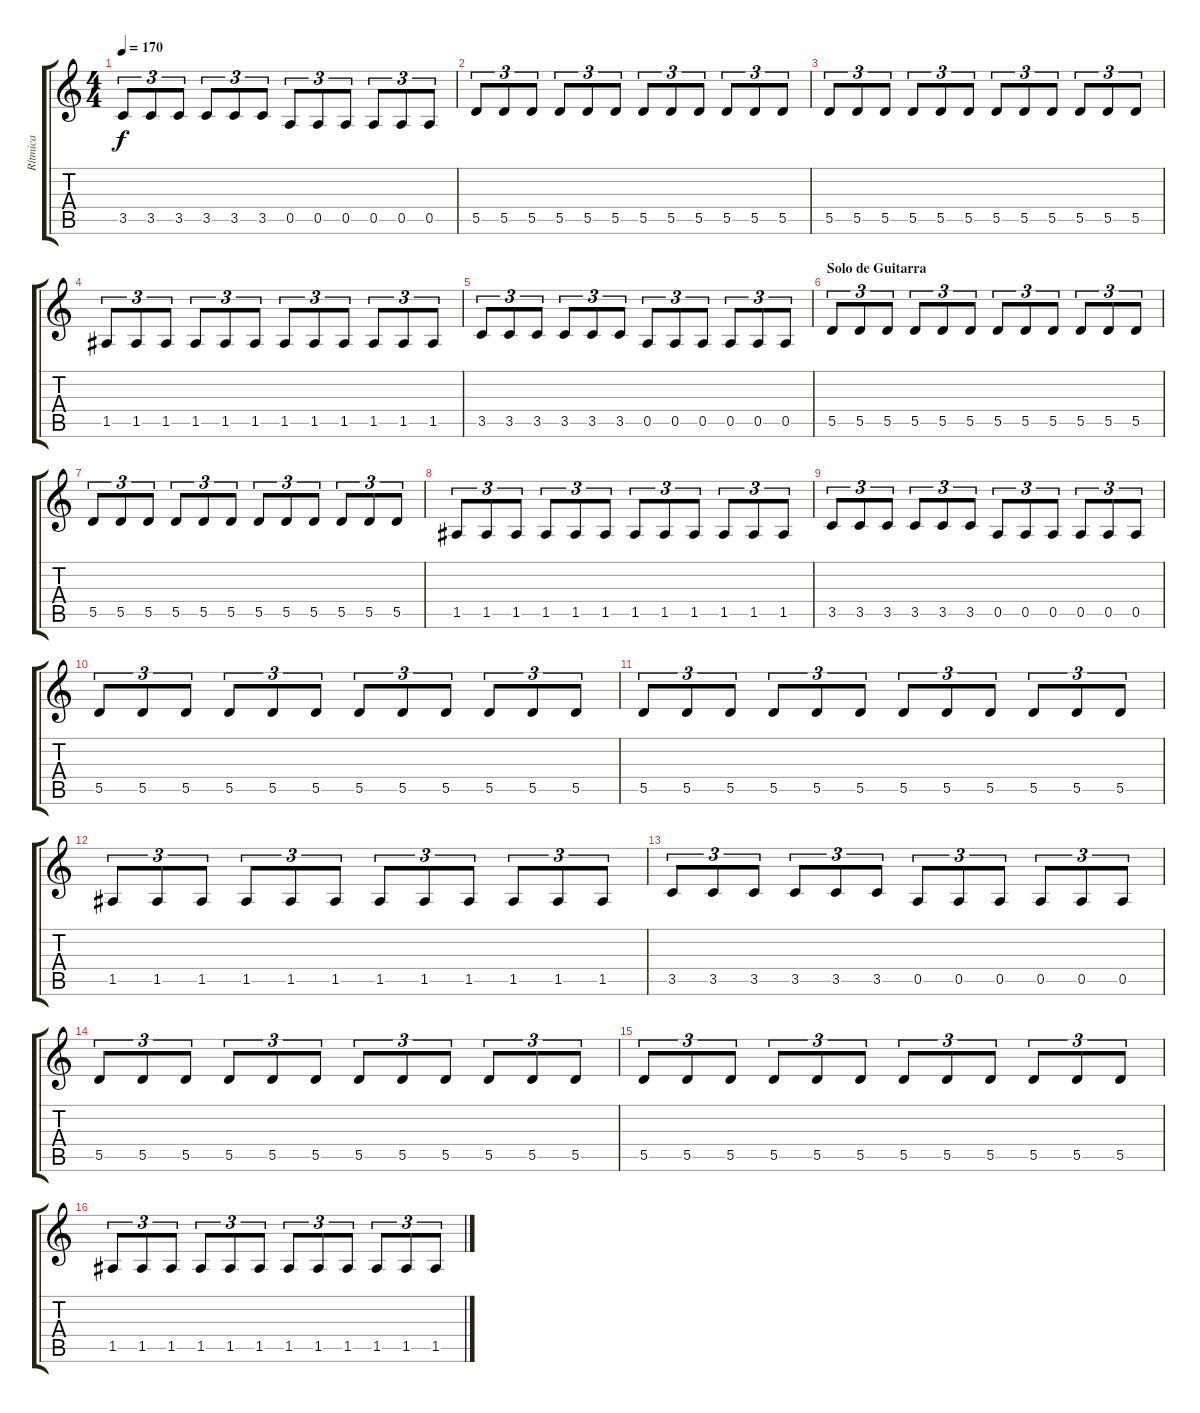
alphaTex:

\track ("Rítmica" "Rítmica") {instrument distortionguitar}
\staff {score tabs}
\tuning (E4 B3 G3 D3 A2 E2) {hide}
\ts (4 4)
\tempo 170
\clef g2
\ks c
3.5.8{tu (3 2) dy f} 3.5.8{tu (3 2)} 3.5.8{tu (3 2)} 3.5.8{tu (3 2)} 3.5.8{tu (3 2)} 3.5.8{tu (3 2)} 0.5.8{tu (3 2)} 0.5.8{tu (3 2)} 0.5.8{tu (3 2)} 0.5.8{tu (3 2)} 0.5.8{tu (3 2)} 0.5.8{tu (3 2)} |
5.5.8{tu (3 2)} 5.5.8{tu (3 2)} 5.5.8{tu (3 2)} 5.5.8{tu (3 2)} 5.5.8{tu (3 2)} 5.5.8{tu (3 2)} 5.5.8{tu (3 2)} 5.5.8{tu (3 2)} 5.5.8{tu (3 2)} 5.5.8{tu (3 2)} 5.5.8{tu (3 2)} 5.5.8{tu (3 2)} |
5.5.8{tu (3 2)} 5.5.8{tu (3 2)} 5.5.8{tu (3 2)} 5.5.8{tu (3 2)} 5.5.8{tu (3 2)} 5.5.8{tu (3 2)} 5.5.8{tu (3 2)} 5.5.8{tu (3 2)} 5.5.8{tu (3 2)} 5.5.8{tu (3 2)} 5.5.8{tu (3 2)} 5.5.8{tu (3 2)} |
1.5.8{tu (3 2)} 1.5.8{tu (3 2)} 1.5.8{tu (3 2)} 1.5.8{tu (3 2)} 1.5.8{tu (3 2)} 1.5.8{tu (3 2)} 1.5.8{tu (3 2)} 1.5.8{tu (3 2)} 1.5.8{tu (3 2)} 1.5.8{tu (3 2)} 1.5.8{tu (3 2)} 1.5.8{tu (3 2)} |
3.5.8{tu (3 2)} 3.5.8{tu (3 2)} 3.5.8{tu (3 2)} 3.5.8{tu (3 2)} 3.5.8{tu (3 2)} 3.5.8{tu (3 2)} 0.5.8{tu (3 2)} 0.5.8{tu (3 2)} 0.5.8{tu (3 2)} 0.5.8{tu (3 2)} 0.5.8{tu (3 2)} 0.5.8{tu (3 2)} |
\section ("" "Solo de Guitarra")
5.5.8{tu (3 2)} 5.5.8{tu (3 2)} 5.5.8{tu (3 2)} 5.5.8{tu (3 2)} 5.5.8{tu (3 2)} 5.5.8{tu (3 2)} 5.5.8{tu (3 2)} 5.5.8{tu (3 2)} 5.5.8{tu (3 2)} 5.5.8{tu (3 2)} 5.5.8{tu (3 2)} 5.5.8{tu (3 2)} |
5.5.8{tu (3 2)} 5.5.8{tu (3 2)} 5.5.8{tu (3 2)} 5.5.8{tu (3 2)} 5.5.8{tu (3 2)} 5.5.8{tu (3 2)} 5.5.8{tu (3 2)} 5.5.8{tu (3 2)} 5.5.8{tu (3 2)} 5.5.8{tu (3 2)} 5.5.8{tu (3 2)} 5.5.8{tu (3 2)} |
1.5.8{tu (3 2)} 1.5.8{tu (3 2)} 1.5.8{tu (3 2)} 1.5.8{tu (3 2)} 1.5.8{tu (3 2)} 1.5.8{tu (3 2)} 1.5.8{tu (3 2)} 1.5.8{tu (3 2)} 1.5.8{tu (3 2)} 1.5.8{tu (3 2)} 1.5.8{tu (3 2)} 1.5.8{tu (3 2)} |
3.5.8{tu (3 2)} 3.5.8{tu (3 2)} 3.5.8{tu (3 2)} 3.5.8{tu (3 2)} 3.5.8{tu (3 2)} 3.5.8{tu (3 2)} 0.5.8{tu (3 2)} 0.5.8{tu (3 2)} 0.5.8{tu (3 2)} 0.5.8{tu (3 2)} 0.5.8{tu (3 2)} 0.5.8{tu (3 2)} |
5.5.8{tu (3 2)} 5.5.8{tu (3 2)} 5.5.8{tu (3 2)} 5.5.8{tu (3 2)} 5.5.8{tu (3 2)} 5.5.8{tu (3 2)} 5.5.8{tu (3 2)} 5.5.8{tu (3 2)} 5.5.8{tu (3 2)} 5.5.8{tu (3 2)} 5.5.8{tu (3 2)} 5.5.8{tu (3 2)} |
5.5.8{tu (3 2)} 5.5.8{tu (3 2)} 5.5.8{tu (3 2)} 5.5.8{tu (3 2)} 5.5.8{tu (3 2)} 5.5.8{tu (3 2)} 5.5.8{tu (3 2)} 5.5.8{tu (3 2)} 5.5.8{tu (3 2)} 5.5.8{tu (3 2)} 5.5.8{tu (3 2)} 5.5.8{tu (3 2)} |
1.5.8{tu (3 2)} 1.5.8{tu (3 2)} 1.5.8{tu (3 2)} 1.5.8{tu (3 2)} 1.5.8{tu (3 2)} 1.5.8{tu (3 2)} 1.5.8{tu (3 2)} 1.5.8{tu (3 2)} 1.5.8{tu (3 2)} 1.5.8{tu (3 2)} 1.5.8{tu (3 2)} 1.5.8{tu (3 2)} |
3.5.8{tu (3 2)} 3.5.8{tu (3 2)} 3.5.8{tu (3 2)} 3.5.8{tu (3 2)} 3.5.8{tu (3 2)} 3.5.8{tu (3 2)} 0.5.8{tu (3 2)} 0.5.8{tu (3 2)} 0.5.8{tu (3 2)} 0.5.8{tu (3 2)} 0.5.8{tu (3 2)} 0.5.8{tu (3 2)} |
5.5.8{tu (3 2)} 5.5.8{tu (3 2)} 5.5.8{tu (3 2)} 5.5.8{tu (3 2)} 5.5.8{tu (3 2)} 5.5.8{tu (3 2)} 5.5.8{tu (3 2)} 5.5.8{tu (3 2)} 5.5.8{tu (3 2)} 5.5.8{tu (3 2)} 5.5.8{tu (3 2)} 5.5.8{tu (3 2)} |
5.5.8{tu (3 2)} 5.5.8{tu (3 2)} 5.5.8{tu (3 2)} 5.5.8{tu (3 2)} 5.5.8{tu (3 2)} 5.5.8{tu (3 2)} 5.5.8{tu (3 2)} 5.5.8{tu (3 2)} 5.5.8{tu (3 2)} 5.5.8{tu (3 2)} 5.5.8{tu (3 2)} 5.5.8{tu (3 2)} |
1.5.8{tu (3 2)} 1.5.8{tu (3 2)} 1.5.8{tu (3 2)} 1.5.8{tu (3 2)} 1.5.8{tu (3 2)} 1.5.8{tu (3 2)} 1.5.8{tu (3 2)} 1.5.8{tu (3 2)} 1.5.8{tu (3 2)} 1.5.8{tu (3 2)} 1.5.8{tu (3 2)} 1.5.8{tu (3 2)}
